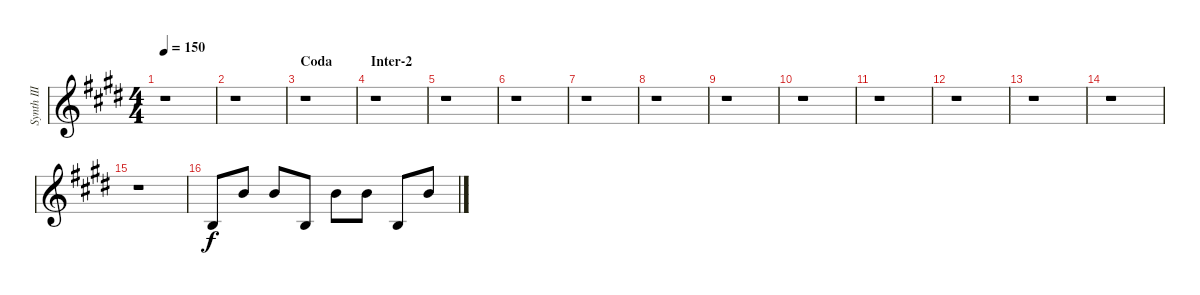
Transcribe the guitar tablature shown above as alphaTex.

\track ("Synth III (Clavi)" "Synth III ") {instrument harpsichord}
\staff {score}
\tuning (E4 B3 G3 D3 A2 E2 B1) {hide}
\ts (4 4)
\tempo 150
\clef g2
\ks e
r.1{dy f} |
r.1 |
\section ("" "Coda")
r.1 |
\section ("" "Inter-2")
r.1 |
r.1 |
r.1 |
r.1 |
r.1 |
r.1 |
r.1 |
r.1 |
r.1 |
r.1 |
r.1 |
r.1 |
0.2.8 7.1.8 7.1.8 0.2.8 7.1.8 7.1.8 0.2.8 7.1.8
